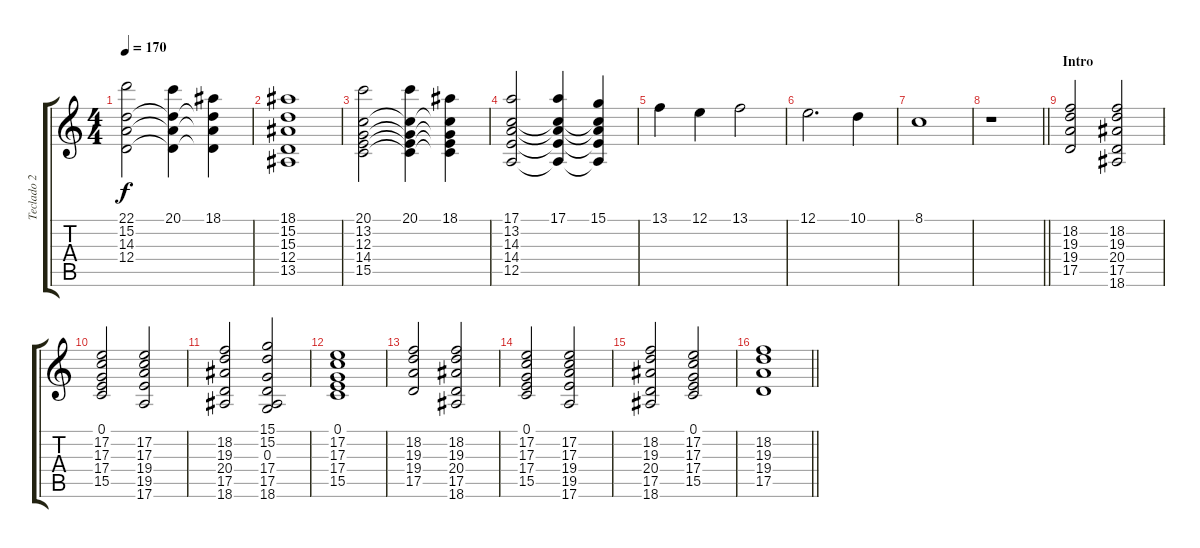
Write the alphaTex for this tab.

\track ("Teclado 2" "Teclado 2") {instrument tremolostrings}
\staff {score tabs}
\tuning (E4 B3 G3 D3 A2 E2) {hide}
\ts (4 4)
\tempo 170
\clef g2
\ks c
(22.1 15.2 14.3 12.4).2{dy f} (20.1 15.2{t} 14.3{t} 12.4{t}).4 (18.1 15.2{t} 14.3{t} 12.4{t}).4 |
(18.1 15.2 15.3 12.4 13.5).1 |
(20.1 13.2 12.3 14.4 15.5).2 (20.1 13.2{t} 12.3{t} 14.4{t} 15.5{t}).4 (18.1 13.2{t} 12.3{t} 14.4{t} 15.5{t}).4 |
(17.1 13.2 14.3 14.4 12.5).2 (17.1 13.2{t} 14.3{t} 14.4{t} 12.5{t}).4 (15.1 13.2{t} 14.3{t} 14.4{t} 12.5{t}).4 |
13.1.4 12.1.4 13.1.2 |
12.1.2{d} 10.1.4 |
8.1.1 |
\barLineRight lightlight
r.1 |
\section ("" "Intro")
(18.2 19.3 19.4 17.5).2 (18.2 19.3 20.4 17.5 18.6).2 |
(0.1 17.2 17.3 17.4 15.5).2 (17.2 17.3 19.4 19.5 17.6).2 |
(18.2 19.3 20.4 17.5 18.6).2 (15.1 15.2 0.3 17.4 17.5 18.6).2 |
(0.1 17.2 17.3 17.4 15.5).1 |
(18.2 19.3 19.4 17.5).2 (18.2 19.3 20.4 17.5 18.6).2 |
(0.1 17.2 17.3 17.4 15.5).2 (17.2 17.3 19.4 19.5 17.6).2 |
(18.2 19.3 20.4 17.5 18.6).2 (0.1 17.2 17.3 17.4 15.5).2 |
\barLineRight lightlight
(18.2 19.3 19.4 17.5).1
